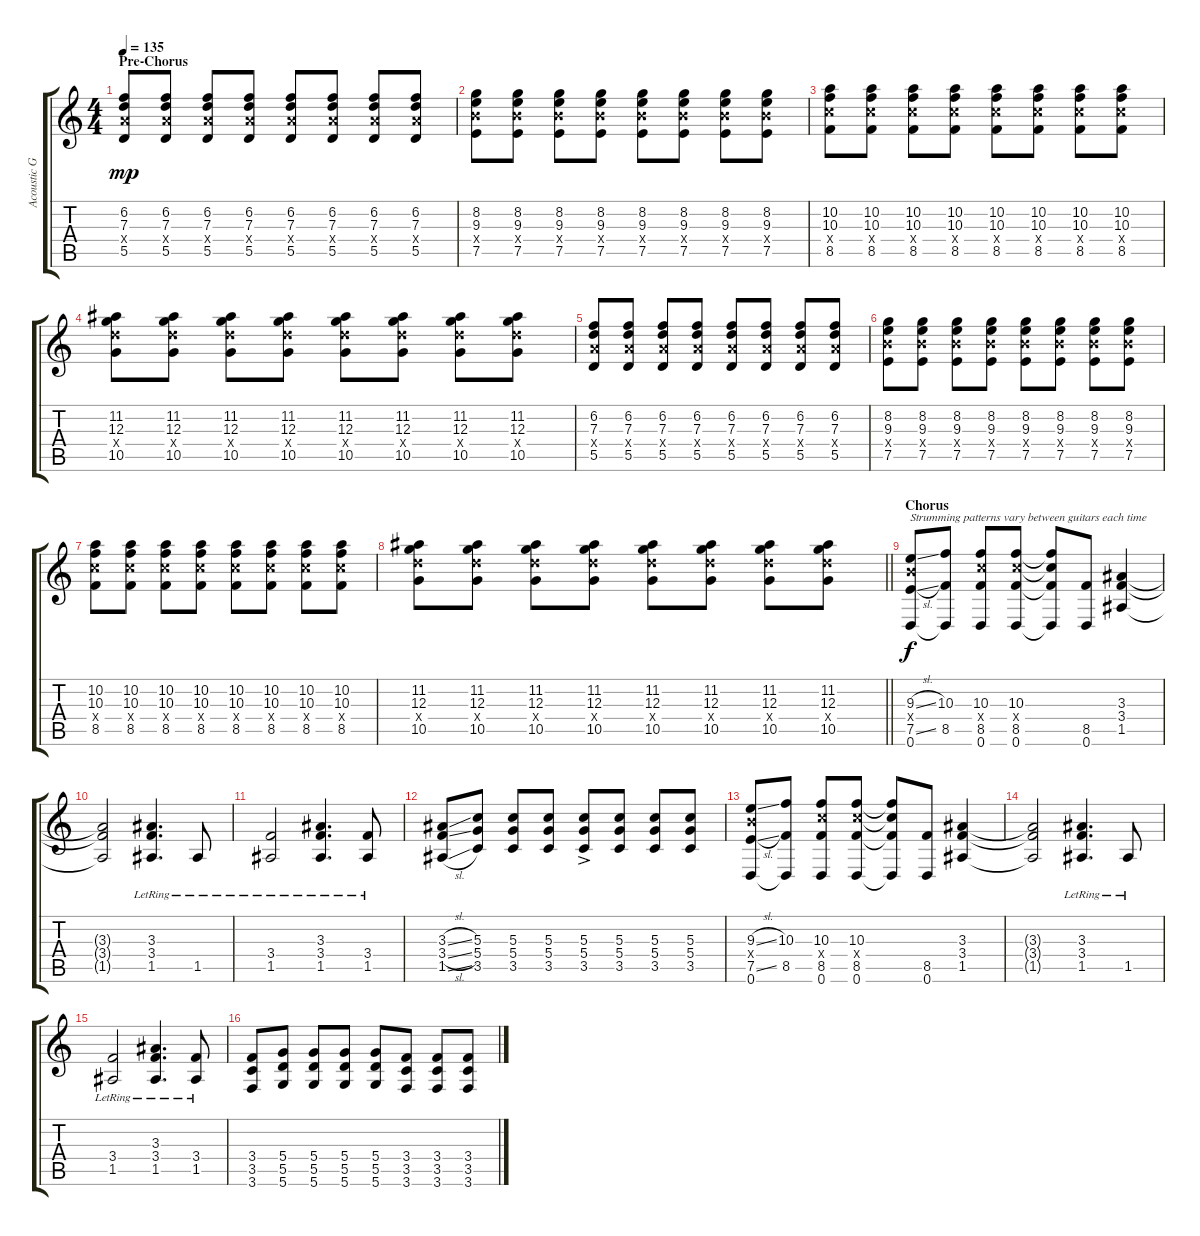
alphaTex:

\track ("Acoustic Guitar 1" "Acoustic G") {instrument acousticguitarsteel}
\staff {score tabs}
\tuning (E4 B3 G3 D3 A2 D2) {hide}
\ts (4 4)
\section ("" "Pre-Chorus")
\tempo 135
\clef g2
\ks c
(6.2 7.3 7.4{x} 5.5).8{dy mp} (6.2 7.3 7.4{x} 5.5).8 (6.2 7.3 7.4{x} 5.5).8 (6.2 7.3 7.4{x} 5.5).8 (6.2 7.3 7.4{x} 5.5).8 (6.2 7.3 7.4{x} 5.5).8 (6.2 7.3 7.4{x} 5.5).8 (6.2 7.3 7.4{x} 5.5).8 |
(8.2 9.3 9.4{x} 7.5).8 (8.2 9.3 9.4{x} 7.5).8 (8.2 9.3 9.4{x} 7.5).8 (8.2 9.3 9.4{x} 7.5).8 (8.2 9.3 9.4{x} 7.5).8 (8.2 9.3 9.4{x} 7.5).8 (8.2 9.3 9.4{x} 7.5).8 (8.2 9.3 9.4{x} 7.5).8 |
(10.2 10.3 10.4{x} 8.5).8 (10.2 10.3 10.4{x} 8.5).8 (10.2 10.3 10.4{x} 8.5).8 (10.2 10.3 10.4{x} 8.5).8 (10.2 10.3 10.4{x} 8.5).8 (10.2 10.3 10.4{x} 8.5).8 (10.2 10.3 10.4{x} 8.5).8 (10.2 10.3 10.4{x} 8.5).8 |
(11.2 12.3 12.4{x} 10.5).8 (11.2 12.3 12.4{x} 10.5).8 (11.2 12.3 12.4{x} 10.5).8 (11.2 12.3 12.4{x} 10.5).8 (11.2 12.3 12.4{x} 10.5).8 (11.2 12.3 12.4{x} 10.5).8 (11.2 12.3 12.4{x} 10.5).8 (11.2 12.3 12.4{x} 10.5).8 |
(6.2 7.3 7.4{x} 5.5).8 (6.2 7.3 7.4{x} 5.5).8 (6.2 7.3 7.4{x} 5.5).8 (6.2 7.3 7.4{x} 5.5).8 (6.2 7.3 7.4{x} 5.5).8 (6.2 7.3 7.4{x} 5.5).8 (6.2 7.3 7.4{x} 5.5).8 (6.2 7.3 7.4{x} 5.5).8 |
(8.2 9.3 9.4{x} 7.5).8 (8.2 9.3 9.4{x} 7.5).8 (8.2 9.3 9.4{x} 7.5).8 (8.2 9.3 9.4{x} 7.5).8 (8.2 9.3 9.4{x} 7.5).8 (8.2 9.3 9.4{x} 7.5).8 (8.2 9.3 9.4{x} 7.5).8 (8.2 9.3 9.4{x} 7.5).8 |
(10.2 10.3 10.4{x} 8.5).8 (10.2 10.3 10.4{x} 8.5).8 (10.2 10.3 10.4{x} 8.5).8 (10.2 10.3 10.4{x} 8.5).8 (10.2 10.3 10.4{x} 8.5).8 (10.2 10.3 10.4{x} 8.5).8 (10.2 10.3 10.4{x} 8.5).8 (10.2 10.3 10.4{x} 8.5).8 |
\barLineRight lightlight
(11.2 12.3 12.4{x} 10.5).8 (11.2 12.3 12.4{x} 10.5).8 (11.2 12.3 12.4{x} 10.5).8 (11.2 12.3 12.4{x} 10.5).8 (11.2 12.3 12.4{x} 10.5).8 (11.2 12.3 12.4{x} 10.5).8 (11.2 12.3 12.4{x} 10.5).8 (11.2 12.3 12.4{x} 10.5).8 |
\section ("" "Chorus")
(9.3{sl} 9.4{x} 7.5{sl} 0.6).8{txt "Strumming patterns vary between guitars each time" dy f} (10.3 8.5 0.6{t}).8 (10.3 10.4{x} 8.5 0.6).8 (10.3 10.4{x} 8.5 0.6).8 (10.3{t} 10.4{t} 8.5{t} 0.6{t}).8 (8.5 0.6).8 (3.3 3.4 1.5).4 |
(3.3{t} 3.4{t} 1.5{t}).2 (3.3{lr} 3.4{lr} 1.5{lr}).4{d} 1.5{lr}.8 |
(3.4{lr} 1.5{lr}).2 (3.3{lr} 3.4{lr} 1.5{lr}).4{d} (3.4{lr} 1.5{lr}).8 |
(3.3{sl} 3.4{sl} 1.5{sl}).8 (5.3 5.4 3.5).8 (5.3 5.4 3.5).8 (5.3 5.4 3.5).8 (5.3{ac} 5.4{ac} 3.5{ac}).8 (5.3 5.4 3.5).8 (5.3 5.4 3.5).8 (5.3 5.4 3.5).8 |
(9.3{sl} 9.4{x} 7.5{sl} 0.6).8 (10.3 8.5 0.6{t}).8 (10.3 10.4{x} 8.5 0.6).8 (10.3 10.4{x} 8.5 0.6).8 (10.3{t} 10.4{t} 8.5{t} 0.6{t}).8 (8.5 0.6).8 (3.3 3.4 1.5).4 |
(3.3{t} 3.4{t} 1.5{t}).2 (3.3{lr} 3.4{lr} 1.5{lr}).4{d} 1.5{lr}.8 |
(3.4{lr} 1.5{lr}).2 (3.3{lr} 3.4{lr} 1.5{lr}).4{d} (3.4{lr} 1.5{lr}).8 |
(3.4 3.5 3.6).8 (5.4 5.5 5.6).8 (5.4 5.5 5.6).8 (5.4 5.5 5.6).8 (5.4 5.5 5.6).8 (3.4 3.5 3.6).8 (3.4 3.5 3.6).8 (3.4 3.5 3.6).8
